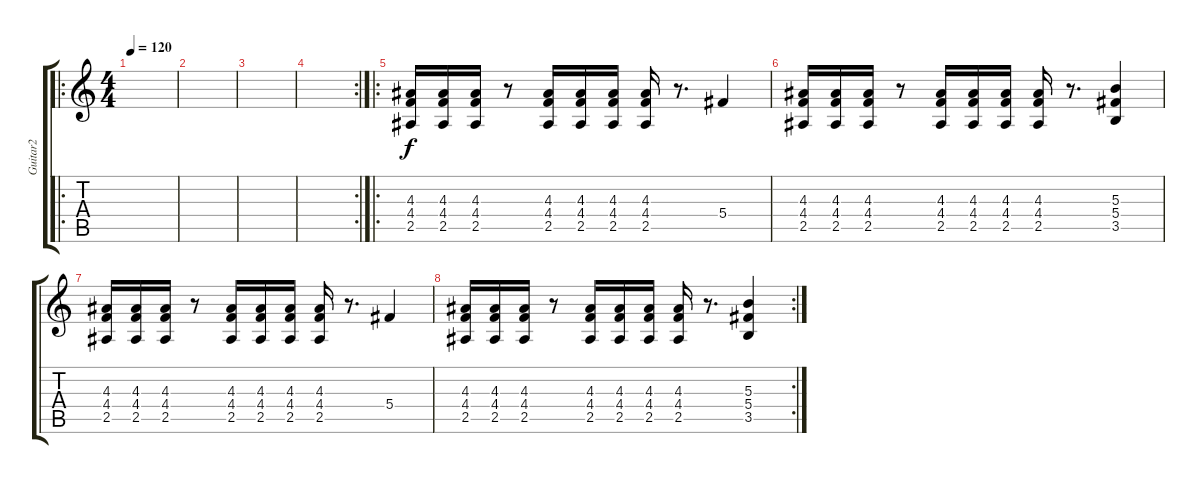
\track ("Guitar2" "Guitar2") {instrument distortionguitar}
\staff {score tabs}
\tuning (Eb4 Bb3 Gb3 Db3 Ab2 Eb2) {hide}
\ro
\ts (4 4)
\tempo 120
\clef g2
\ks c
|
|
|
\rc 2
|
\ro
(4.3 4.4 2.5).16 (4.3 4.4 2.5).16 (4.3 4.4 2.5).16 r.8 (4.3 4.4 2.5).16 (4.3 4.4 2.5).16 (4.3 4.4 2.5).16 (4.3 4.4 2.5).16 r.8{d} 5.4.4 |
(4.3 4.4 2.5).16 (4.3 4.4 2.5).16 (4.3 4.4 2.5).16 r.8 (4.3 4.4 2.5).16 (4.3 4.4 2.5).16 (4.3 4.4 2.5).16 (4.3 4.4 2.5).16 r.8{d} (5.3 5.4 3.5).4 |
(4.3 4.4 2.5).16 (4.3 4.4 2.5).16 (4.3 4.4 2.5).16 r.8 (4.3 4.4 2.5).16 (4.3 4.4 2.5).16 (4.3 4.4 2.5).16 (4.3 4.4 2.5).16 r.8{d} 5.4.4 |
\rc 2
(4.3 4.4 2.5).16 (4.3 4.4 2.5).16 (4.3 4.4 2.5).16 r.8 (4.3 4.4 2.5).16 (4.3 4.4 2.5).16 (4.3 4.4 2.5).16 (4.3 4.4 2.5).16 r.8{d} (5.3 5.4 3.5).4
